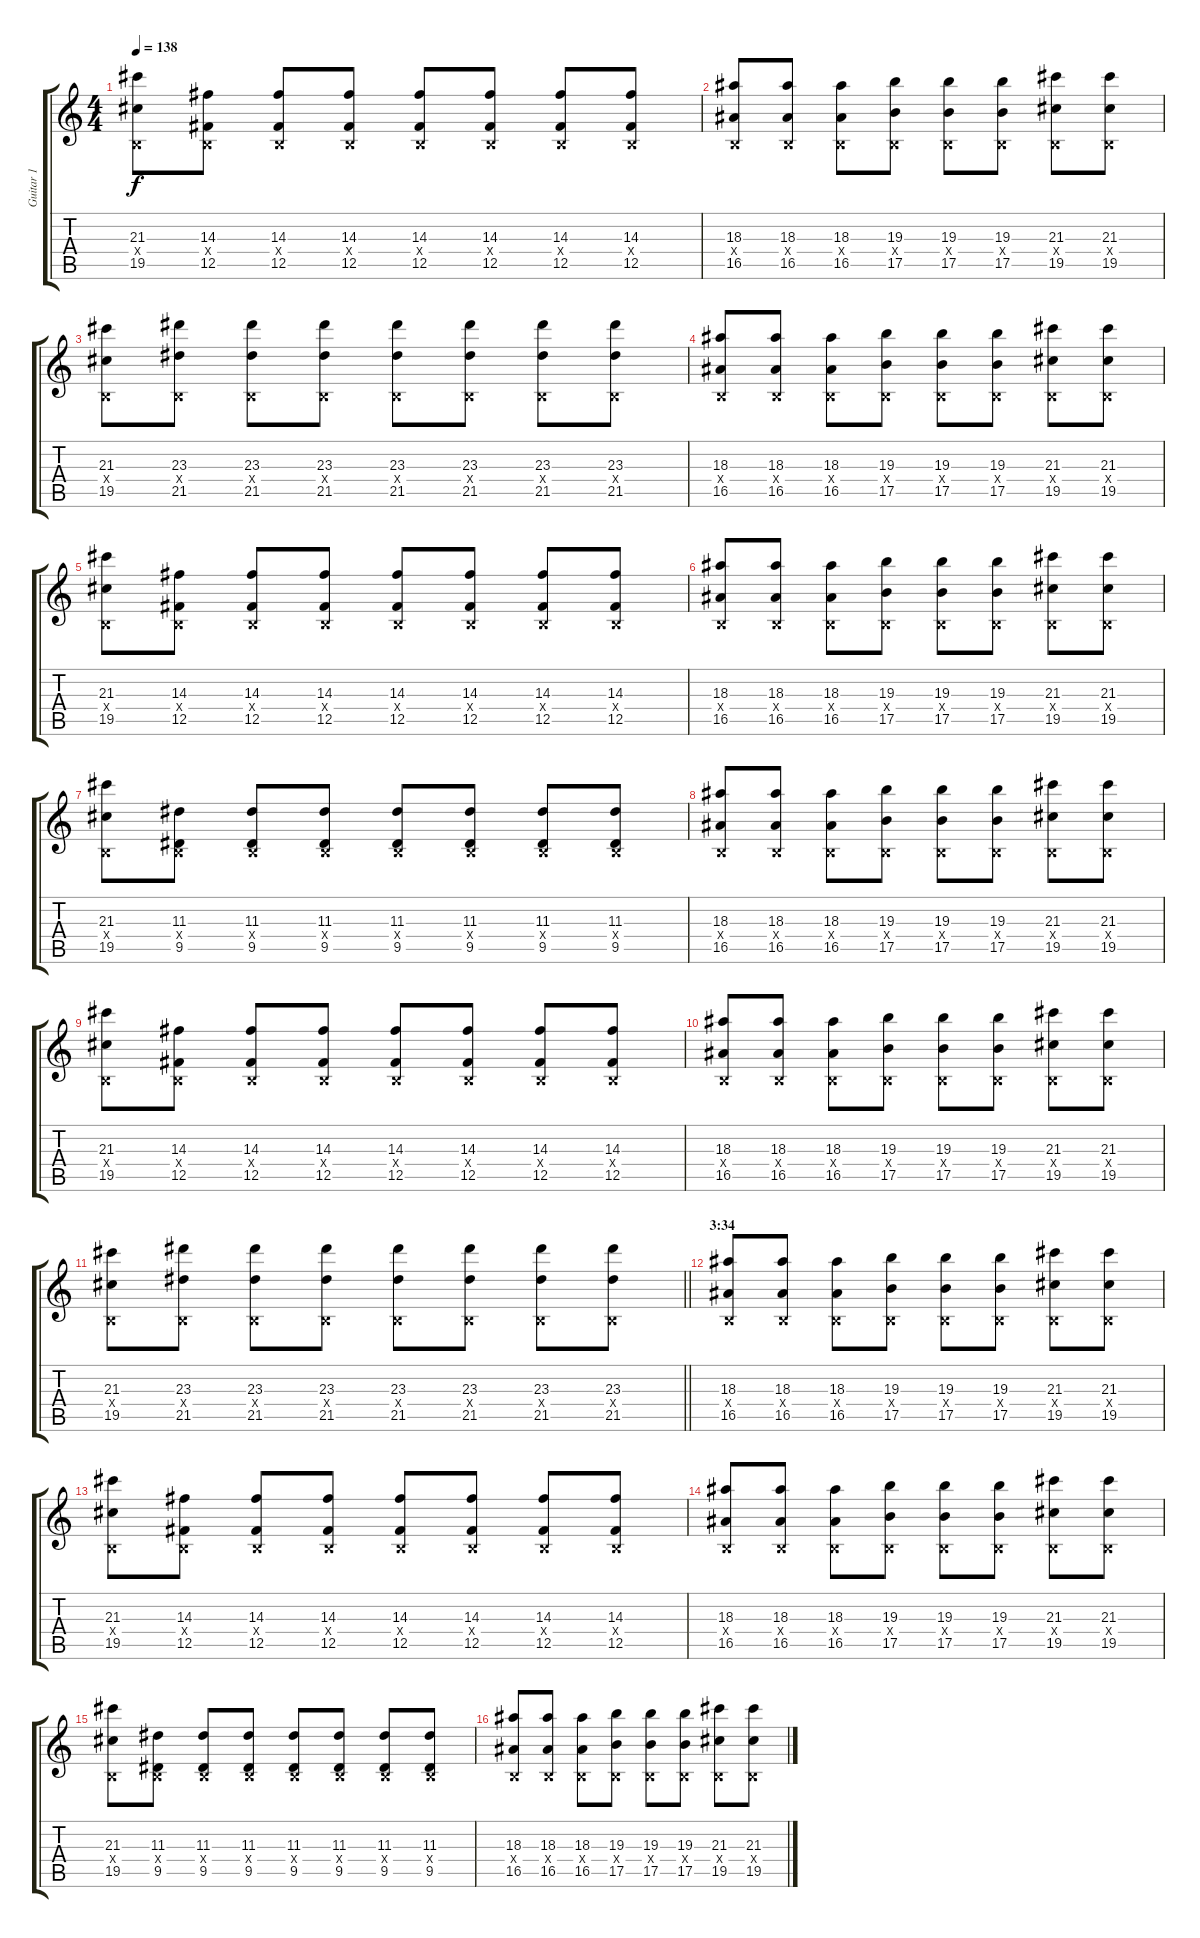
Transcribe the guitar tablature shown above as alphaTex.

\track ("Guitar 1" "Guitar 1") {instrument electricguitarjazz}
\staff {score tabs}
\tuning (Db4 Ab3 E3 B2 Gb2 Db2) {hide}
\ts (4 4)
\tempo 138
\clef g2
\ks c
(21.3 0.4{x} 19.5).8{dy f} (14.3 0.4{x} 12.5).8 (14.3 0.4{x} 12.5).8 (14.3 0.4{x} 12.5).8 (14.3 0.4{x} 12.5).8 (14.3 0.4{x} 12.5).8 (14.3 0.4{x} 12.5).8 (14.3 0.4{x} 12.5).8 |
(18.3 0.4{x} 16.5).8 (18.3 0.4{x} 16.5).8 (18.3 0.4{x} 16.5).8 (19.3 0.4{x} 17.5).8 (19.3 0.4{x} 17.5).8 (19.3 0.4{x} 17.5).8 (21.3 0.4{x} 19.5).8 (21.3 0.4{x} 19.5).8 |
(21.3 0.4{x} 19.5).8 (23.3 0.4{x} 21.5).8 (23.3 0.4{x} 21.5).8 (23.3 0.4{x} 21.5).8 (23.3 0.4{x} 21.5).8 (23.3 0.4{x} 21.5).8 (23.3 0.4{x} 21.5).8 (23.3 0.4{x} 21.5).8 |
(18.3 0.4{x} 16.5).8 (18.3 0.4{x} 16.5).8 (18.3 0.4{x} 16.5).8 (19.3 0.4{x} 17.5).8 (19.3 0.4{x} 17.5).8 (19.3 0.4{x} 17.5).8 (21.3 0.4{x} 19.5).8 (21.3 0.4{x} 19.5).8 |
(21.3 0.4{x} 19.5).8 (14.3 0.4{x} 12.5).8 (14.3 0.4{x} 12.5).8 (14.3 0.4{x} 12.5).8 (14.3 0.4{x} 12.5).8 (14.3 0.4{x} 12.5).8 (14.3 0.4{x} 12.5).8 (14.3 0.4{x} 12.5).8 |
(18.3 0.4{x} 16.5).8 (18.3 0.4{x} 16.5).8 (18.3 0.4{x} 16.5).8 (19.3 0.4{x} 17.5).8 (19.3 0.4{x} 17.5).8 (19.3 0.4{x} 17.5).8 (21.3 0.4{x} 19.5).8 (21.3 0.4{x} 19.5).8 |
(21.3 0.4{x} 19.5).8 (11.3 0.4{x} 9.5).8 (11.3 0.4{x} 9.5).8 (11.3 0.4{x} 9.5).8 (11.3 0.4{x} 9.5).8 (11.3 0.4{x} 9.5).8 (11.3 0.4{x} 9.5).8 (11.3 0.4{x} 9.5).8 |
(18.3 0.4{x} 16.5).8 (18.3 0.4{x} 16.5).8 (18.3 0.4{x} 16.5).8 (19.3 0.4{x} 17.5).8 (19.3 0.4{x} 17.5).8 (19.3 0.4{x} 17.5).8 (21.3 0.4{x} 19.5).8 (21.3 0.4{x} 19.5).8 |
(21.3 0.4{x} 19.5).8 (14.3 0.4{x} 12.5).8 (14.3 0.4{x} 12.5).8 (14.3 0.4{x} 12.5).8 (14.3 0.4{x} 12.5).8 (14.3 0.4{x} 12.5).8 (14.3 0.4{x} 12.5).8 (14.3 0.4{x} 12.5).8 |
(18.3 0.4{x} 16.5).8 (18.3 0.4{x} 16.5).8 (18.3 0.4{x} 16.5).8 (19.3 0.4{x} 17.5).8 (19.3 0.4{x} 17.5).8 (19.3 0.4{x} 17.5).8 (21.3 0.4{x} 19.5).8 (21.3 0.4{x} 19.5).8 |
\barLineRight lightlight
(21.3 0.4{x} 19.5).8 (23.3 0.4{x} 21.5).8 (23.3 0.4{x} 21.5).8 (23.3 0.4{x} 21.5).8 (23.3 0.4{x} 21.5).8 (23.3 0.4{x} 21.5).8 (23.3 0.4{x} 21.5).8 (23.3 0.4{x} 21.5).8 |
\section ("" "3:34")
(18.3 0.4{x} 16.5).8{instrument overdrivenguitar} (18.3 0.4{x} 16.5).8 (18.3 0.4{x} 16.5).8 (19.3 0.4{x} 17.5).8 (19.3 0.4{x} 17.5).8 (19.3 0.4{x} 17.5).8 (21.3 0.4{x} 19.5).8 (21.3 0.4{x} 19.5).8 |
(21.3 0.4{x} 19.5).8 (14.3 0.4{x} 12.5).8 (14.3 0.4{x} 12.5).8 (14.3 0.4{x} 12.5).8 (14.3 0.4{x} 12.5).8 (14.3 0.4{x} 12.5).8 (14.3 0.4{x} 12.5).8 (14.3 0.4{x} 12.5).8 |
(18.3 0.4{x} 16.5).8 (18.3 0.4{x} 16.5).8 (18.3 0.4{x} 16.5).8 (19.3 0.4{x} 17.5).8 (19.3 0.4{x} 17.5).8 (19.3 0.4{x} 17.5).8 (21.3 0.4{x} 19.5).8 (21.3 0.4{x} 19.5).8 |
(21.3 0.4{x} 19.5).8 (11.3 0.4{x} 9.5).8 (11.3 0.4{x} 9.5).8 (11.3 0.4{x} 9.5).8 (11.3 0.4{x} 9.5).8 (11.3 0.4{x} 9.5).8 (11.3 0.4{x} 9.5).8 (11.3 0.4{x} 9.5).8 |
(18.3 0.4{x} 16.5).8 (18.3 0.4{x} 16.5).8 (18.3 0.4{x} 16.5).8 (19.3 0.4{x} 17.5).8 (19.3 0.4{x} 17.5).8 (19.3 0.4{x} 17.5).8 (21.3 0.4{x} 19.5).8 (21.3 0.4{x} 19.5).8
